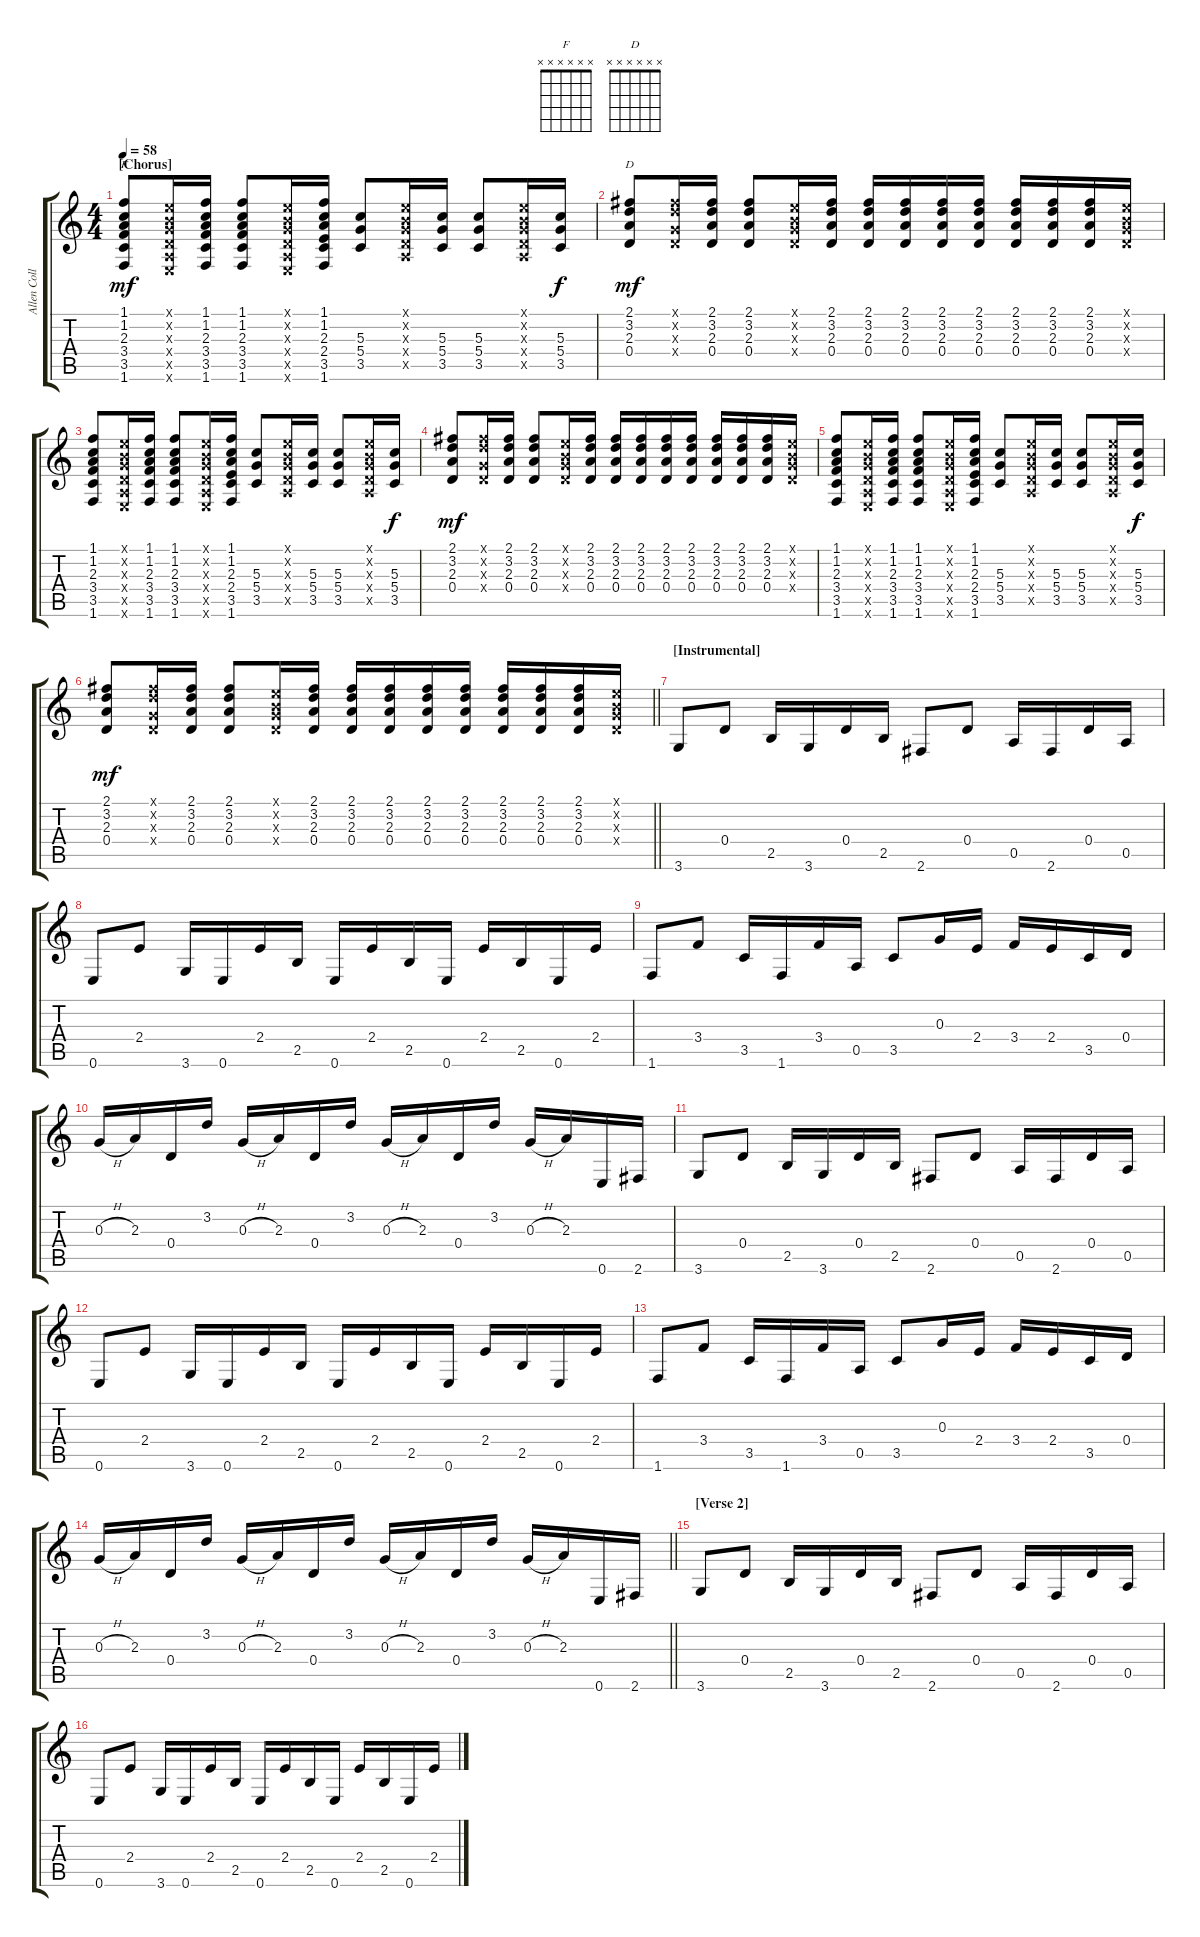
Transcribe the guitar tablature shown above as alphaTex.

\track ("Allen Collins (Clean/Solo Guitar)" "Allen Coll") {instrument overdrivenguitar}
\staff {score tabs}
\tuning (E4 B3 G3 D3 A2 E2) {hide}
\chord ("F" x x x x x x)
\chord ("D" x x x x x x)
\ts (4 4)
\section ("" "[Chorus]")
\tempo 58
\clef g2
\ks c
(1.1 1.2 2.3 3.4 3.5 1.6).8{ch "F" dy mf instrument overdrivenguitar} (0.1{x} 0.2{x} 0.3{x} 0.4{x} 0.5{x} 0.6{x}).16 (1.1 1.2 2.3 3.4 3.5 1.6).16 (1.1 1.2 2.3 3.4 3.5 1.6).8 (0.1{x} 0.2{x} 0.3{x} 0.4{x} 0.5{x} 0.6{x}).16 (1.1 1.2 2.3 2.4 3.5 1.6).16 (5.3 5.4 3.5).8 (0.1{x} 0.2{x} 0.3{x} 0.4{x} 0.5{x}).16 (5.3 5.4 3.5).16 (5.3 5.4 3.5).8 (0.1{x} 0.2{x} 0.3{x} 0.4{x} 0.5{x}).16 (5.3 5.4 3.5).16{dy f} |
(2.1 3.2 2.3 0.4).8{ch "D" dy mf} (2.1{x} 3.2{x} 0.3{x} 0.4{x}).16 (2.1 3.2 2.3 0.4).16 (2.1 3.2 2.3 0.4).8 (0.1{x} 0.2{x} 0.3{x} 0.4{x}).16 (2.1 3.2 2.3 0.4).16 (2.1 3.2 2.3 0.4).16 (2.1 3.2 2.3 0.4).16 (2.1 3.2 2.3 0.4).16 (2.1 3.2 2.3 0.4).16 (2.1 3.2 2.3 0.4).16 (2.1 3.2 2.3 0.4).16 (2.1 3.2 2.3 0.4).16 (0.1{x} 0.2{x} 0.3{x} 0.4{x}).16 |
(1.1 1.2 2.3 3.4 3.5 1.6).8 (0.1{x} 0.2{x} 0.3{x} 0.4{x} 0.5{x} 0.6{x}).16 (1.1 1.2 2.3 3.4 3.5 1.6).16 (1.1 1.2 2.3 3.4 3.5 1.6).8 (0.1{x} 0.2{x} 0.3{x} 0.4{x} 0.5{x} 0.6{x}).16 (1.1 1.2 2.3 2.4 3.5 1.6).16 (5.3 5.4 3.5).8 (0.1{x} 0.2{x} 0.3{x} 0.4{x} 0.5{x}).16 (5.3 5.4 3.5).16 (5.3 5.4 3.5).8 (0.1{x} 0.2{x} 0.3{x} 0.4{x} 0.5{x}).16 (5.3 5.4 3.5).16{dy f} |
(2.1 3.2 2.3 0.4).8{dy mf} (2.1{x} 3.2{x} 0.3{x} 0.4{x}).16 (2.1 3.2 2.3 0.4).16 (2.1 3.2 2.3 0.4).8 (0.1{x} 0.2{x} 0.3{x} 0.4{x}).16 (2.1 3.2 2.3 0.4).16 (2.1 3.2 2.3 0.4).16 (2.1 3.2 2.3 0.4).16 (2.1 3.2 2.3 0.4).16 (2.1 3.2 2.3 0.4).16 (2.1 3.2 2.3 0.4).16 (2.1 3.2 2.3 0.4).16 (2.1 3.2 2.3 0.4).16 (0.1{x} 0.2{x} 0.3{x} 0.4{x}).16 |
(1.1 1.2 2.3 3.4 3.5 1.6).8 (0.1{x} 0.2{x} 0.3{x} 0.4{x} 0.5{x} 0.6{x}).16 (1.1 1.2 2.3 3.4 3.5 1.6).16 (1.1 1.2 2.3 3.4 3.5 1.6).8 (0.1{x} 0.2{x} 0.3{x} 0.4{x} 0.5{x} 0.6{x}).16 (1.1 1.2 2.3 2.4 3.5 1.6).16 (5.3 5.4 3.5).8 (0.1{x} 0.2{x} 0.3{x} 0.4{x} 0.5{x}).16 (5.3 5.4 3.5).16 (5.3 5.4 3.5).8 (0.1{x} 0.2{x} 0.3{x} 0.4{x} 0.5{x}).16 (5.3 5.4 3.5).16{dy f} |
\barLineRight lightlight
(2.1 3.2 2.3 0.4).8{dy mf} (2.1{x} 3.2{x} 0.3{x} 0.4{x}).16 (2.1 3.2 2.3 0.4).16 (2.1 3.2 2.3 0.4).8 (0.1{x} 0.2{x} 0.3{x} 0.4{x}).16 (2.1 3.2 2.3 0.4).16 (2.1 3.2 2.3 0.4).16 (2.1 3.2 2.3 0.4).16 (2.1 3.2 2.3 0.4).16 (2.1 3.2 2.3 0.4).16 (2.1 3.2 2.3 0.4).16 (2.1 3.2 2.3 0.4).16 (2.1 3.2 2.3 0.4).16 (0.1{x} 0.2{x} 0.3{x} 0.4{x}).16 |
\section ("" "[Instrumental]")
3.6.8{instrument electricguitarjazz} 0.4.8 2.5.16 3.6.16 0.4.16 2.5.16 2.6.8 0.4.8 0.5.16 2.6.16 0.4.16 0.5.16 |
0.6.8 2.4.8 3.6.16 0.6.16 2.4.16 2.5.16 0.6.16 2.4.16 2.5.16 0.6.16 2.4.16 2.5.16 0.6.16 2.4.16 |
1.6.8 3.4.8 3.5.16 1.6.16 3.4.16 0.5.16 3.5.8 0.3.16 2.4.16 3.4.16 2.4.16 3.5.16 0.4.16 |
0.3{h}.16 2.3.16 0.4.16 3.2.16 0.3{h}.16 2.3.16 0.4.16 3.2.16 0.3{h}.16 2.3.16 0.4.16 3.2.16 0.3{h}.16 2.3.16 0.6.16 2.6.16 |
3.6.8 0.4.8 2.5.16 3.6.16 0.4.16 2.5.16 2.6.8 0.4.8 0.5.16 2.6.16 0.4.16 0.5.16 |
0.6.8 2.4.8 3.6.16 0.6.16 2.4.16 2.5.16 0.6.16 2.4.16 2.5.16 0.6.16 2.4.16 2.5.16 0.6.16 2.4.16 |
1.6.8 3.4.8 3.5.16 1.6.16 3.4.16 0.5.16 3.5.8 0.3.16 2.4.16 3.4.16 2.4.16 3.5.16 0.4.16 |
\barLineRight lightlight
0.3{h}.16 2.3.16 0.4.16 3.2.16 0.3{h}.16 2.3.16 0.4.16 3.2.16 0.3{h}.16 2.3.16 0.4.16 3.2.16 0.3{h}.16 2.3.16 0.6.16 2.6.16 |
\section ("" "[Verse 2]")
3.6.8 0.4.8 2.5.16 3.6.16 0.4.16 2.5.16 2.6.8 0.4.8 0.5.16 2.6.16 0.4.16 0.5.16 |
0.6.8 2.4.8 3.6.16 0.6.16 2.4.16 2.5.16 0.6.16 2.4.16 2.5.16 0.6.16 2.4.16 2.5.16 0.6.16 2.4.16
